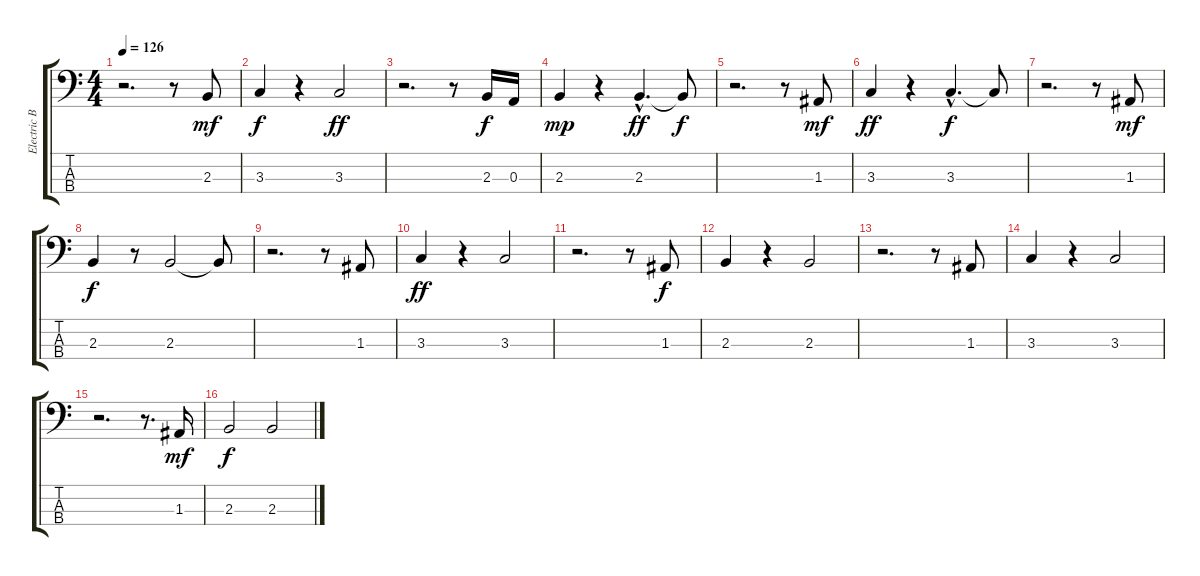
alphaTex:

\track ("Electric Bass (finger)" "Electric B") {instrument electricbassfinger}
\staff {score tabs}
\tuning (G2 D2 A1 E1) {hide}
\ts (4 4)
\tempo 126
\clef f4
\ks c
r.2{d dy mf instrument electricbassfinger} r.8 2.3.8 |
3.3.4{dy f} r.4 3.3.2{dy ff} |
r.2{d} r.8 2.3.16{dy f} 0.3.16 |
2.3.4{dy mp} r.4 2.3{hac}.4{d dy ff} 2.3{t}.8{dy f} |
r.2{d} r.8 1.3.8{dy mf} |
3.3.4{dy ff} r.4 3.3{hac}.4{d dy f} 3.3{t}.8 |
r.2{d} r.8 1.3.8{dy mf} |
2.3.4{dy f} r.8 2.3.2 2.3{t}.8 |
r.2{d} r.8 1.3.8 |
3.3.4{dy ff} r.4 3.3.2 |
r.2{d} r.8 1.3.8{dy f} |
2.3.4 r.4 2.3.2 |
r.2{d} r.8 1.3.8 |
3.3.4 r.4 3.3.2 |
r.2{d} r.8{d} 1.3.16{dy mf} |
2.3.2{dy f} 2.3.2
